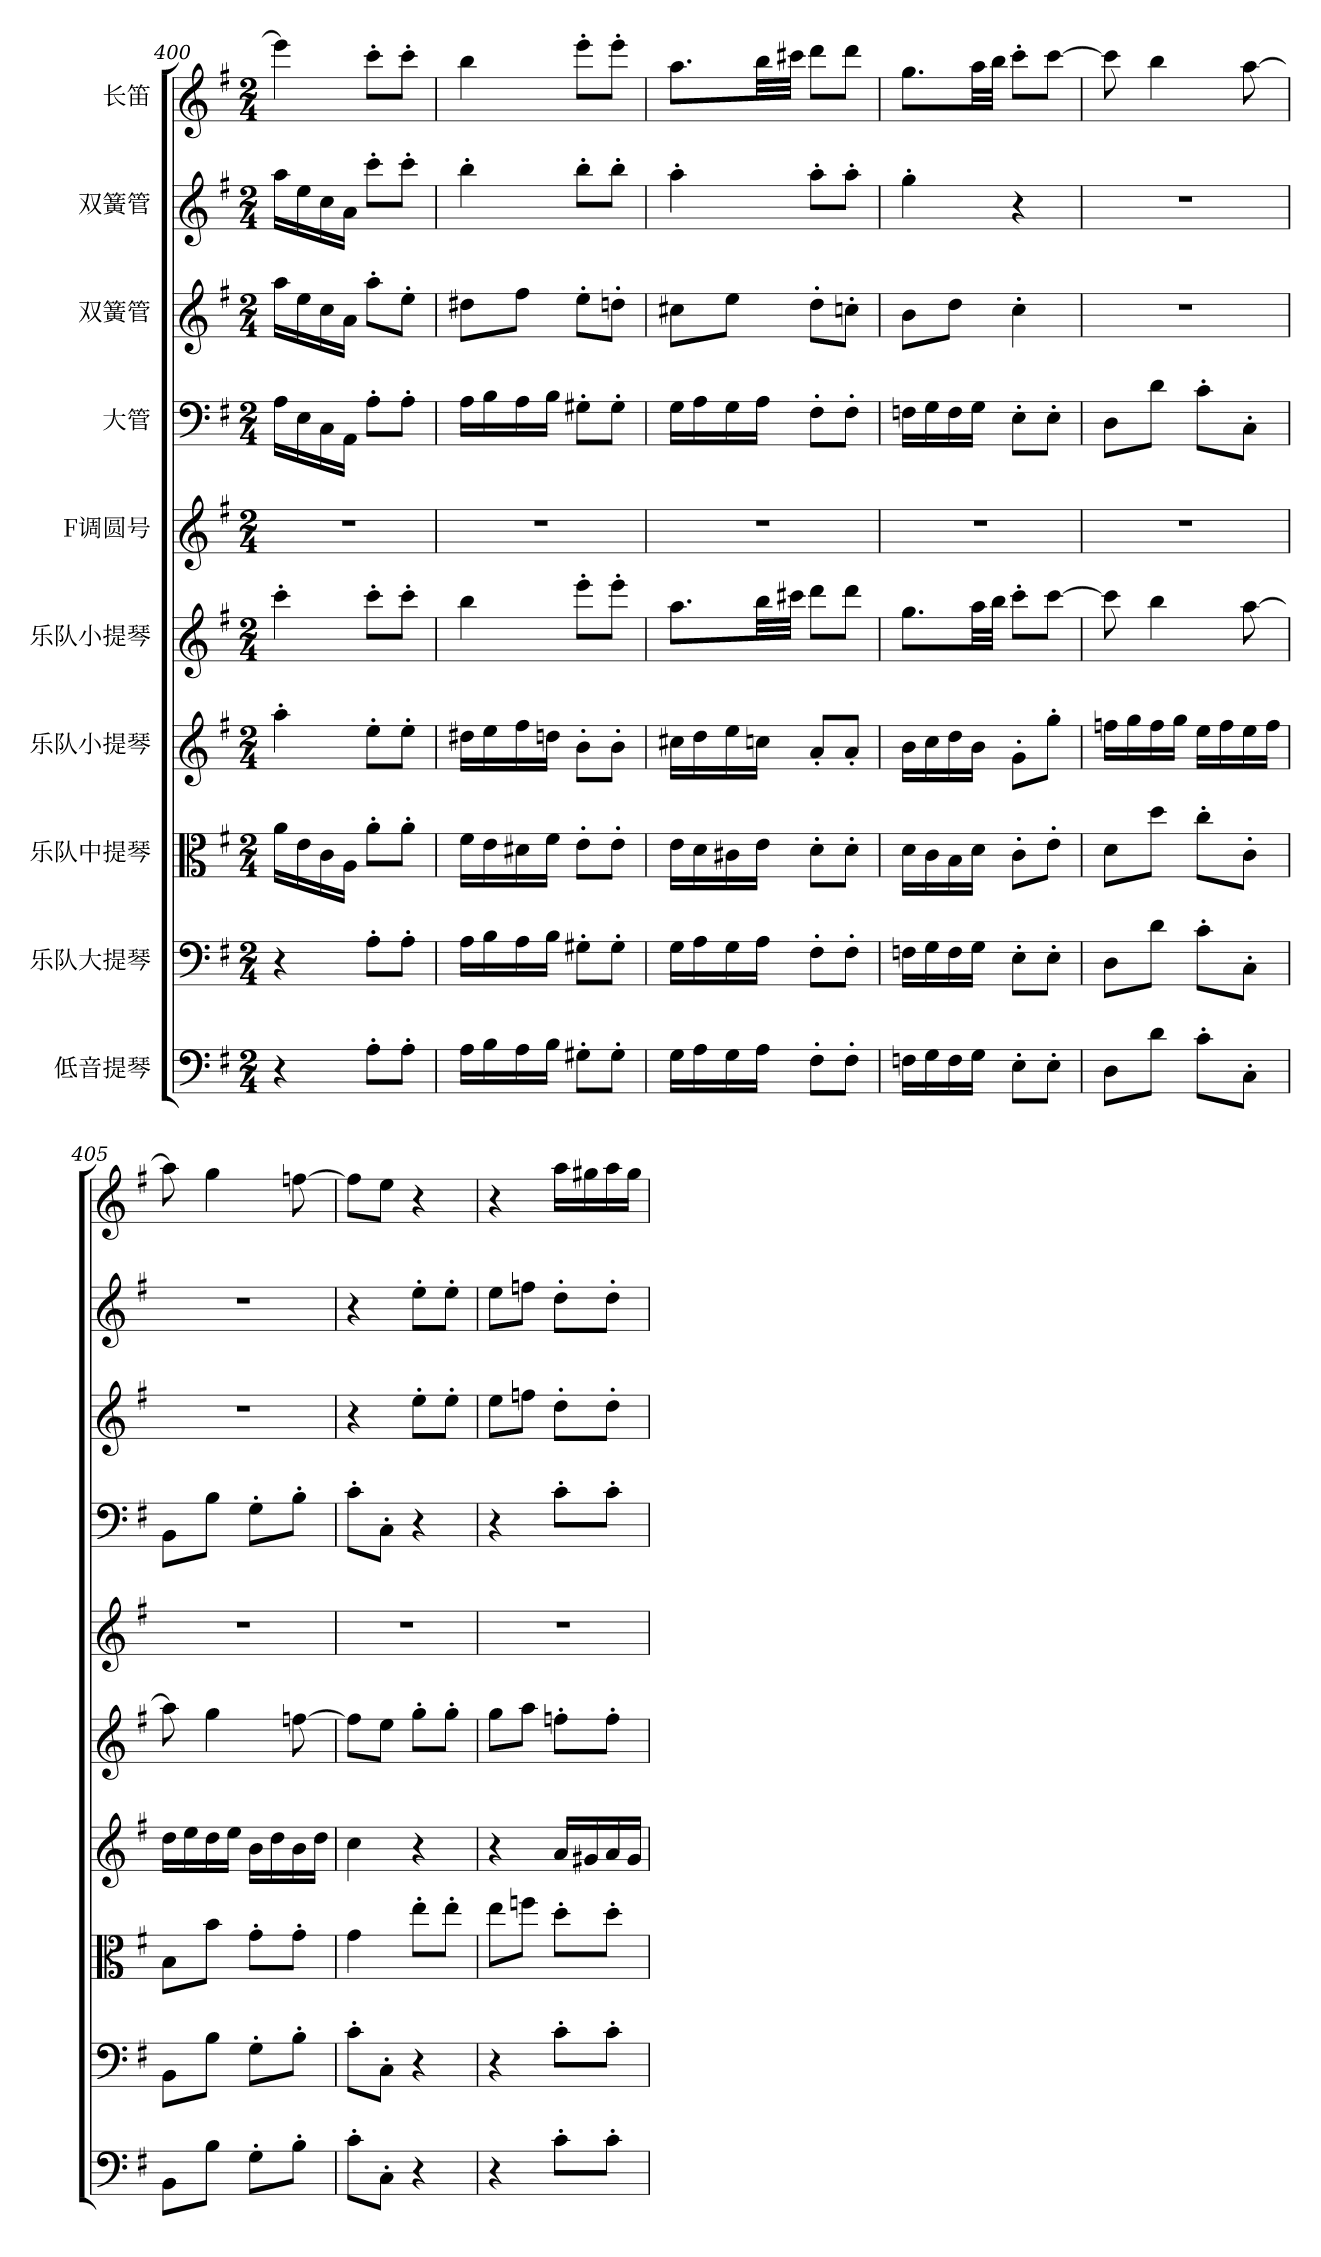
**kern	**kern	**kern	**kern	**kern	**kern	**kern	**kern	**kern	**kern
*part10	*part9	*part8	*part7	*part6	*part5	*part4	*part3	*part2	*part1
*staff10	*staff9	*staff8	*staff7	*staff6	*staff5	*staff4	*staff3	*staff2	*staff1
*I"低音提琴	*I"乐队大提琴	*I"乐队中提琴	*I"乐队小提琴	*I"乐队小提琴	*I"F调圆号	*I"大管	*I"双簧管	*I"双簧管	*I"长笛
*clefF4	*clefF4	*clefC3	*clefG2	*clefG2	*clefG2	*clefF4	*clefG2	*clefG2	*clefG2
*ITrd7c12	*	*	*	*	*ITrd4c7	*	*	*	*
*k[f#]	*k[f#]	*k[f#]	*k[f#]	*k[f#]	*k[]	*k[f#]	*k[f#]	*k[f#]	*k[f#]
*M2/4	*M2/4	*M2/4	*M2/4	*M2/4	*M2/4	*M2/4	*M2/4	*M2/4	*M2/4
=400	=400	=400	=400	=400	=400	=400	=400	=400	=400
4r	4r	16a\LL	4aa'\	4ccc'\	2r	16A\LL	16aa\LL	16aa\LL	4eee\]
.	.	16e\	.	.	.	16E\	16ee\	16ee\	.
.	.	16c\	.	.	.	16C\	16cc\	16cc\	.
.	.	16A\JJ	.	.	.	16AA\JJ	16a\JJ	16a\JJ	.
8AA'\L	8A'\L	8a'\L	8ee'\L	8ccc'\L	.	8A'\L	8aa'\L	8ccc'\L	8ccc'\L
8AA'\J	8A'\J	8a'\J	8ee'\J	8ccc'\J	.	8A'\J	8ee'\J	8ccc'\J	8ccc'\J
=401	=401	=401	=401	=401	=401	=401	=401	=401	=401
16AA\LL	16A\LL	16f#\LL	16dd#X\LL	4bb\	2r	16A\LL	8dd#X\L	4bb'\	4bb\
16BB\	16B\	16e\	16ee\	.	.	16B\	.	.	.
16AA\	16A\	16d#X\	16ff#\	.	.	16A\	8ff#\J	.	.
16BB\JJ	16B\JJ	16f#\JJ	16ddn\JJ	.	.	16B\JJ	.	.	.
8GG#X'\L	8G#X'\L	8e'\L	8b'\L	8eee'\L	.	8G#X'\L	8ee'\L	8bb'\L	8eee'\L
8GG#'\J	8G#'\J	8e'\J	8b'\J	8eee'\J	.	8G#'\J	8ddn'\J	8bb'\J	8eee'\J
=402	=402	=402	=402	=402	=402	=402	=402	=402	=402
16GG\LL	16G\LL	16e\LL	16cc#X\LL	8.aa\L	2r	16G\LL	8cc#X\L	4aa'\	8.aa\L
16AA\	16A\	16d\	16dd\	.	.	16A\	.	.	.
16GG\	16G\	16c#X\	16ee\	.	.	16G\	8ee\J	.	.
16AA\JJ	16A\JJ	16e\JJ	16ccn\JJ	32bb\LL	.	16A\JJ	.	.	32bb\LL
.	.	.	.	32ccc#X\JJJ	.	.	.	.	32ccc#X\JJJ
8FF#'\L	8F#'\L	8d'\L	8a'/L	8ddd\L	.	8F#'\L	8dd'\L	8aa'\L	8ddd\L
8FF#'\J	8F#'\J	8d'\J	8a'/J	8ddd\J	.	8F#'\J	8ccn'\J	8aa'\J	8ddd\J
!!LO:PB:g=z
=403	=403	=403	=403	=403	=403	=403	=403	=403	=403
16FFn\LL	16Fn\LL	16d\LL	16b\LL	8.gg\L	2r	16Fn\LL	8b\L	4gg'\	8.gg\L
16GG\	16G\	16c\	16cc\	.	.	16G\	.	.	.
16FF\	16F\	16B\	16dd\	.	.	16F\	8dd\J	.	.
16GG\JJ	16G\JJ	16d\JJ	16b\JJ	32aa\LL	.	16G\JJ	.	.	32aa\LL
.	.	.	.	32bb\JJJ	.	.	.	.	32bb\JJJ
8EE'\L	8E'\L	8c'\L	8g'\L	8ccc'\L	.	8E'\L	4cc'\	4r	8ccc'\L
8EE'\J	8E'\J	8e'\J	8gg'\J	[8ccc\J	.	8E'\J	.	.	[8ccc\J
=404	=404	=404	=404	=404	=404	=404	=404	=404	=404
8DD\L	8D\L	8d\L	16ffn\LL	8ccc\]	2r	8D\L	2r	2r	8ccc\]
.	.	.	16gg\	.	.	.	.	.	.
8D\J	8d\J	8dd\J	16ff\	4bb\	.	8d\J	.	.	4bb\
.	.	.	16gg\JJ	.	.	.	.	.	.
8C'\L	8c'\L	8cc'\L	16ee\LL	.	.	8c'\L	.	.	.
.	.	.	16ff\	.	.	.	.	.	.
8CC'\J	8C'\J	8c'\J	16ee\	[8aa\	.	8C'\J	.	.	[8aa\
.	.	.	16ff\JJ	.	.	.	.	.	.
=405	=405	=405	=405	=405	=405	=405	=405	=405	=405
8BBB\L	8BB\L	8B\L	16dd\LL	8aa\]	2r	8BB\L	2r	2r	8aa\]
.	.	.	16ee\	.	.	.	.	.	.
8BB\J	8B\J	8b\J	16dd\	4gg\	.	8B\J	.	.	4gg\
.	.	.	16ee\JJ	.	.	.	.	.	.
8GG'\L	8G'\L	8g'\L	16b\LL	.	.	8G'\L	.	.	.
.	.	.	16dd\	.	.	.	.	.	.
8BB'\J	8B'\J	8g'\J	16b\	[8ffn\	.	8B'\J	.	.	[8ffn\
.	.	.	16dd\JJ	.	.	.	.	.	.
=406	=406	=406	=406	=406	=406	=406	=406	=406	=406
8C'\L	8c'\L	4g\	4cc\	8ff\L]	2r	8c'\L	4r	4r	8ff\L]
8CC'\J	8C'\J	.	.	8ee\J	.	8C'\J	.	.	8ee\J
4r	4r	8ee'\L	4r	8gg'\L	.	4r	8ee'\L	8ee'\L	4r
.	.	8ee'\J	.	8gg'\J	.	.	8ee'\J	8ee'\J	.
=407	=407	=407	=407	=407	=407	=407	=407	=407	=407
4r	4r	8ee\L	4r	8gg\L	2r	4r	8ee\L	8ee\L	4r
.	.	8ffn\J	.	8aa\J	.	.	8ffn\J	8ffn\J	.
8C'\L	8c'\L	8dd'\L	16a/LL	8ffn'\L	.	8c'\L	8dd'\L	8dd'\L	16aa\LL
.	.	.	16g#X/	.	.	.	.	.	16gg#X\
8C'\J	8c'\J	8dd'\J	16a/	8ff'\J	.	8c'\J	8dd'\J	8dd'\J	16aa\
.	.	.	16g#/JJ	.	.	.	.	.	16gg#\JJ
=	=	=	=	=	=	=	=	=	=
*-	*-	*-	*-	*-	*-	*-	*-	*-	*-
